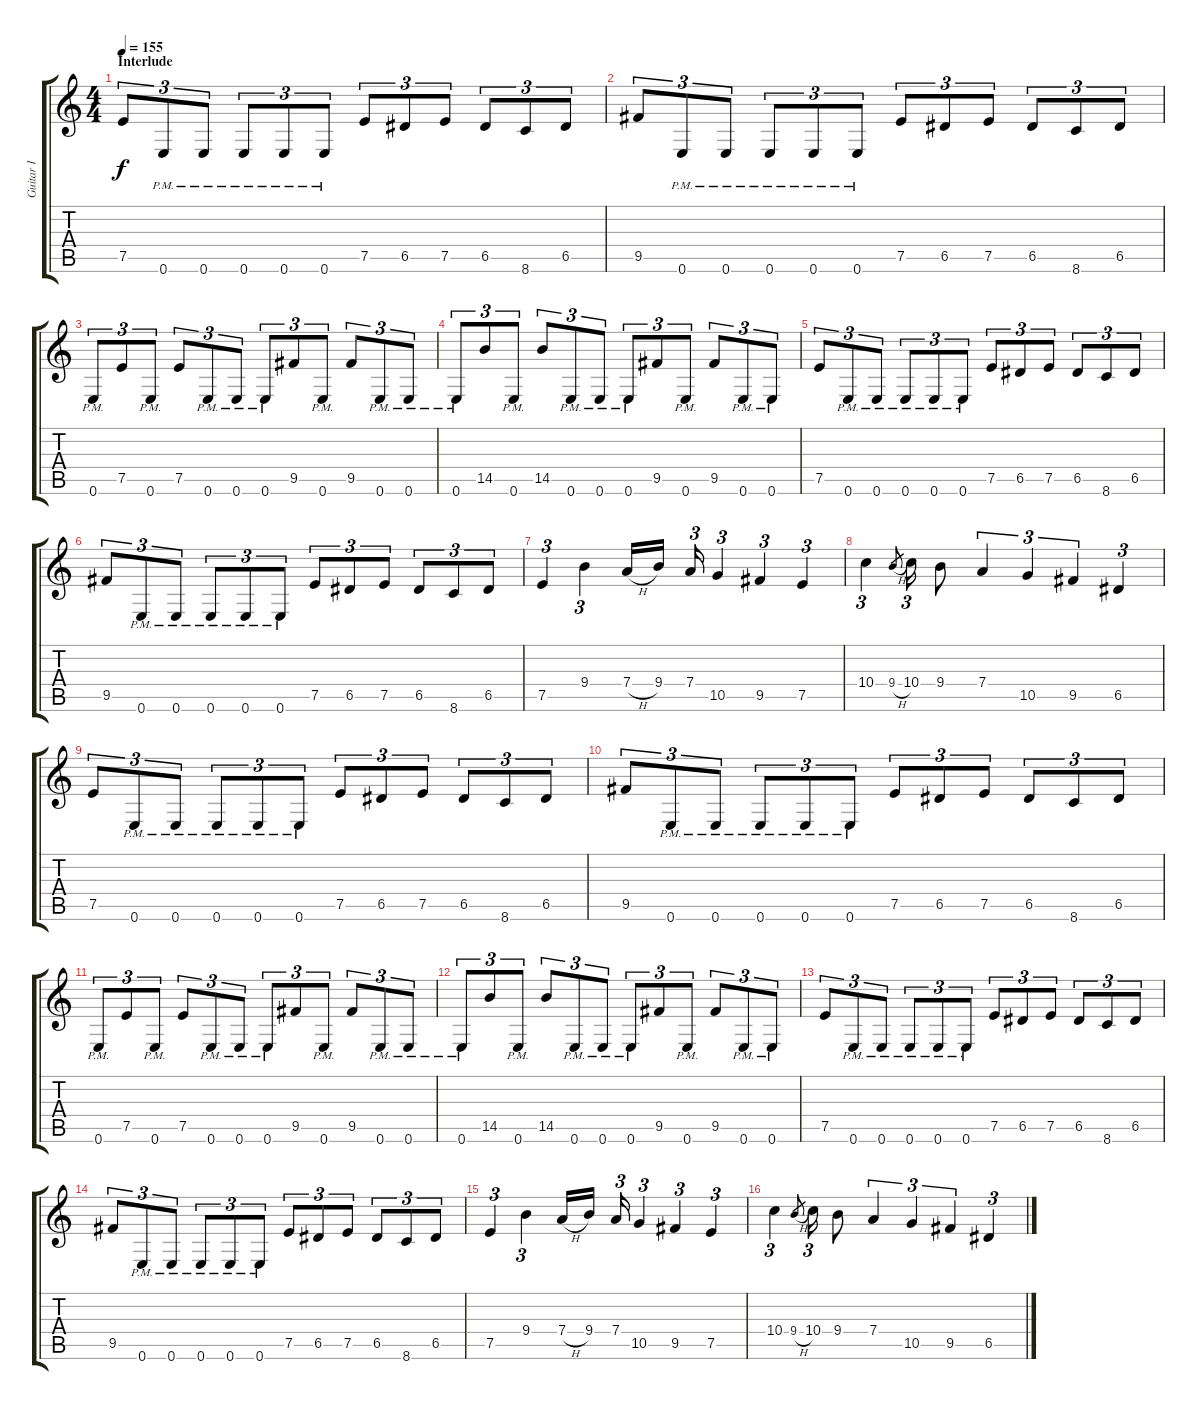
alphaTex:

\track ("Guitar I" "Guitar I") {instrument distortionguitar}
\staff {score tabs}
\tuning (E4 B3 G3 D3 A2 E2) {hide}
\ts (4 4)
\section ("" "Interlude")
\tempo 155
\clef g2
\ks c
7.5.8{tu (3 2) dy f} 0.6{pm}.8{tu (3 2)} 0.6{pm}.8{tu (3 2)} 0.6{pm}.8{tu (3 2)} 0.6{pm}.8{tu (3 2)} 0.6{pm}.8{tu (3 2)} 7.5.8{tu (3 2)} 6.5.8{tu (3 2)} 7.5.8{tu (3 2)} 6.5.8{tu (3 2)} 8.6.8{tu (3 2)} 6.5.8{tu (3 2)} |
9.5.8{tu (3 2)} 0.6{pm}.8{tu (3 2)} 0.6{pm}.8{tu (3 2)} 0.6{pm}.8{tu (3 2)} 0.6{pm}.8{tu (3 2)} 0.6{pm}.8{tu (3 2)} 7.5.8{tu (3 2)} 6.5.8{tu (3 2)} 7.5.8{tu (3 2)} 6.5.8{tu (3 2)} 8.6.8{tu (3 2)} 6.5.8{tu (3 2)} |
0.6{pm}.8{tu (3 2)} 7.5.8{tu (3 2)} 0.6{pm}.8{tu (3 2)} 7.5.8{tu (3 2)} 0.6{pm}.8{tu (3 2)} 0.6{pm}.8{tu (3 2)} 0.6{pm}.8{tu (3 2)} 9.5.8{tu (3 2)} 0.6{pm}.8{tu (3 2)} 9.5.8{tu (3 2)} 0.6{pm}.8{tu (3 2)} 0.6{pm}.8{tu (3 2)} |
0.6{pm}.8{tu (3 2)} 14.5.8{tu (3 2)} 0.6{pm}.8{tu (3 2)} 14.5.8{tu (3 2)} 0.6{pm}.8{tu (3 2)} 0.6{pm}.8{tu (3 2)} 0.6{pm}.8{tu (3 2)} 9.5.8{tu (3 2)} 0.6{pm}.8{tu (3 2)} 9.5.8{tu (3 2)} 0.6{pm}.8{tu (3 2)} 0.6{pm}.8{tu (3 2)} |
7.5.8{tu (3 2)} 0.6{pm}.8{tu (3 2)} 0.6{pm}.8{tu (3 2)} 0.6{pm}.8{tu (3 2)} 0.6{pm}.8{tu (3 2)} 0.6{pm}.8{tu (3 2)} 7.5.8{tu (3 2)} 6.5.8{tu (3 2)} 7.5.8{tu (3 2)} 6.5.8{tu (3 2)} 8.6.8{tu (3 2)} 6.5.8{tu (3 2)} |
9.5.8{tu (3 2)} 0.6{pm}.8{tu (3 2)} 0.6{pm}.8{tu (3 2)} 0.6{pm}.8{tu (3 2)} 0.6{pm}.8{tu (3 2)} 0.6{pm}.8{tu (3 2)} 7.5.8{tu (3 2)} 6.5.8{tu (3 2)} 7.5.8{tu (3 2)} 6.5.8{tu (3 2)} 8.6.8{tu (3 2)} 6.5.8{tu (3 2)} |
7.5.4{tu (3 2)} 9.4.4{tu (3 2)} 7.4{h}.16 9.4.16{beam splitsecondary} 7.4.16{tu (3 2)} 10.5.4{tu (3 2)} 9.5.4{tu (3 2)} 7.5.4{tu (3 2)} |
10.4.4{tu (3 2)} 9.4{h}.8{gr} 10.4.16{tu (3 2)} 9.4.8 7.4.4{tu (3 2)} 10.5.4{tu (3 2)} 9.5.4{tu (3 2)} 6.5.4{tu (3 2)} |
7.5.8{tu (3 2)} 0.6{pm}.8{tu (3 2)} 0.6{pm}.8{tu (3 2)} 0.6{pm}.8{tu (3 2)} 0.6{pm}.8{tu (3 2)} 0.6{pm}.8{tu (3 2)} 7.5.8{tu (3 2)} 6.5.8{tu (3 2)} 7.5.8{tu (3 2)} 6.5.8{tu (3 2)} 8.6.8{tu (3 2)} 6.5.8{tu (3 2)} |
9.5.8{tu (3 2)} 0.6{pm}.8{tu (3 2)} 0.6{pm}.8{tu (3 2)} 0.6{pm}.8{tu (3 2)} 0.6{pm}.8{tu (3 2)} 0.6{pm}.8{tu (3 2)} 7.5.8{tu (3 2)} 6.5.8{tu (3 2)} 7.5.8{tu (3 2)} 6.5.8{tu (3 2)} 8.6.8{tu (3 2)} 6.5.8{tu (3 2)} |
0.6{pm}.8{tu (3 2)} 7.5.8{tu (3 2)} 0.6{pm}.8{tu (3 2)} 7.5.8{tu (3 2)} 0.6{pm}.8{tu (3 2)} 0.6{pm}.8{tu (3 2)} 0.6{pm}.8{tu (3 2)} 9.5.8{tu (3 2)} 0.6{pm}.8{tu (3 2)} 9.5.8{tu (3 2)} 0.6{pm}.8{tu (3 2)} 0.6{pm}.8{tu (3 2)} |
0.6{pm}.8{tu (3 2)} 14.5.8{tu (3 2)} 0.6{pm}.8{tu (3 2)} 14.5.8{tu (3 2)} 0.6{pm}.8{tu (3 2)} 0.6{pm}.8{tu (3 2)} 0.6{pm}.8{tu (3 2)} 9.5.8{tu (3 2)} 0.6{pm}.8{tu (3 2)} 9.5.8{tu (3 2)} 0.6{pm}.8{tu (3 2)} 0.6{pm}.8{tu (3 2)} |
7.5.8{tu (3 2)} 0.6{pm}.8{tu (3 2)} 0.6{pm}.8{tu (3 2)} 0.6{pm}.8{tu (3 2)} 0.6{pm}.8{tu (3 2)} 0.6{pm}.8{tu (3 2)} 7.5.8{tu (3 2)} 6.5.8{tu (3 2)} 7.5.8{tu (3 2)} 6.5.8{tu (3 2)} 8.6.8{tu (3 2)} 6.5.8{tu (3 2)} |
9.5.8{tu (3 2)} 0.6{pm}.8{tu (3 2)} 0.6{pm}.8{tu (3 2)} 0.6{pm}.8{tu (3 2)} 0.6{pm}.8{tu (3 2)} 0.6{pm}.8{tu (3 2)} 7.5.8{tu (3 2)} 6.5.8{tu (3 2)} 7.5.8{tu (3 2)} 6.5.8{tu (3 2)} 8.6.8{tu (3 2)} 6.5.8{tu (3 2)} |
7.5.4{tu (3 2)} 9.4.4{tu (3 2)} 7.4{h}.16 9.4.16{beam splitsecondary} 7.4.16{tu (3 2)} 10.5.4{tu (3 2)} 9.5.4{tu (3 2)} 7.5.4{tu (3 2)} |
10.4.4{tu (3 2)} 9.4{h}.8{gr} 10.4.16{tu (3 2)} 9.4.8 7.4.4{tu (3 2)} 10.5.4{tu (3 2)} 9.5.4{tu (3 2)} 6.5.4{tu (3 2)}
